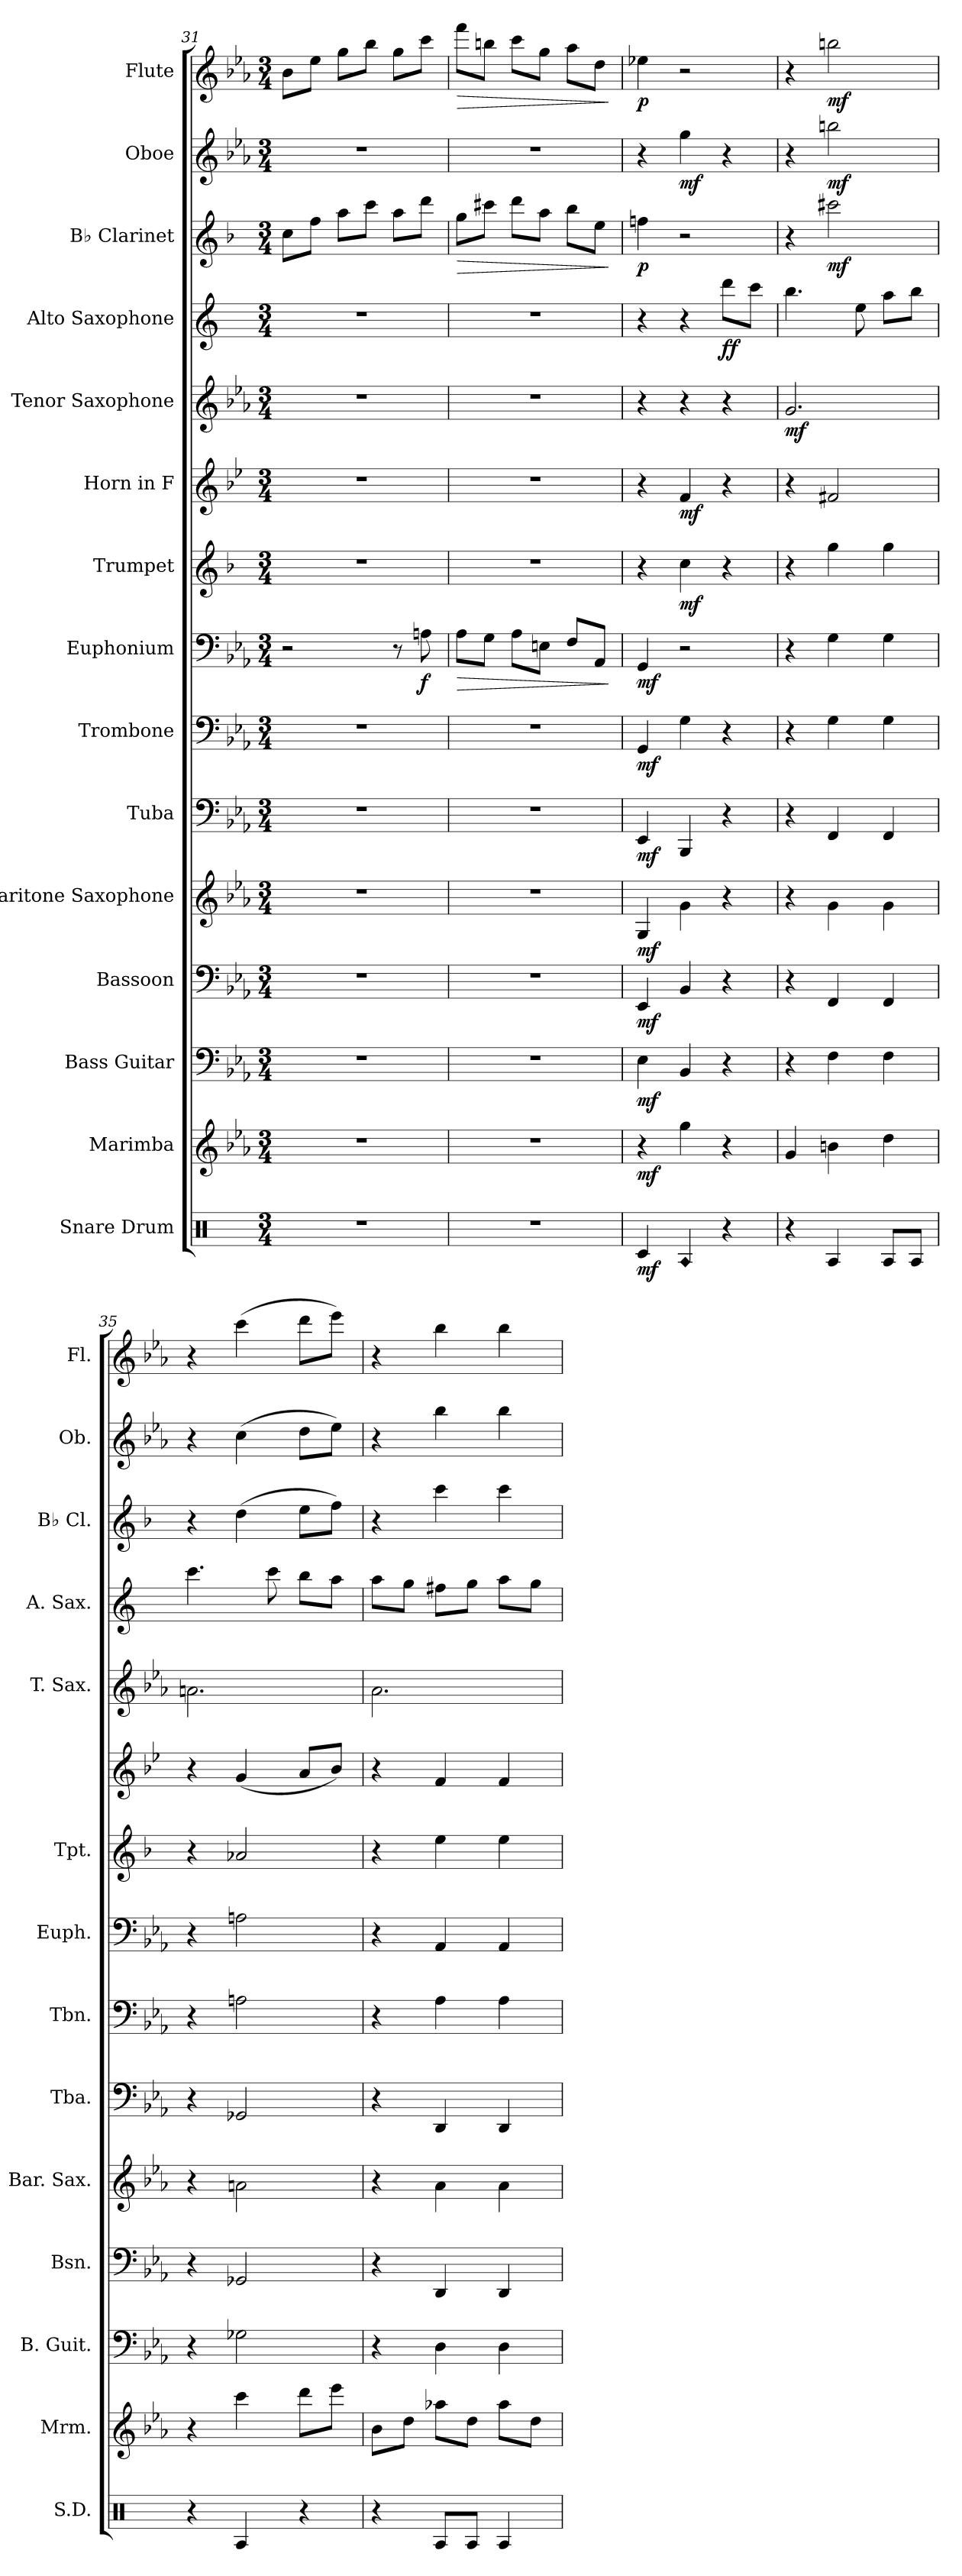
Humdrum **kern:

**kern	**dynam	**kern	**dynam	**kern	**dynam	**kern	**dynam	**kern	**dynam	**kern	**dynam	**kern	**dynam	**kern	**dynam	**kern	**dynam	**kern	**dynam	**kern	**dynam	**kern	**dynam	**kern	**dynam	**kern	**dynam	**kern	**dynam
*part15	*part15	*part14	*part14	*part13	*part13	*part12	*part12	*part11	*part11	*part10	*part10	*part9	*part9	*part8	*part8	*part7	*part7	*part6	*part6	*part5	*part5	*part4	*part4	*part3	*part3	*part2	*part2	*part1	*part1
*staff15	*staff15	*staff14	*staff14	*staff13	*staff13	*staff12	*staff12	*staff11	*staff11	*staff10	*staff10	*staff9	*staff9	*staff8	*staff8	*staff7	*staff7	*staff6	*staff6	*staff5	*staff5	*staff4	*staff4	*staff3	*staff3	*staff2	*staff2	*staff1	*staff1
*I"Snare Drum	*	*I"Marimba	*	*I"Bass Guitar	*	*I"Bassoon	*	*I"Baritone Saxophone	*	*I"Tuba	*	*I"Trombone	*	*I"Euphonium	*	*I"Trumpet	*	*I"Horn in F	*	*I"Tenor Saxophone	*	*I"Alto Saxophone	*	*I"B♭ Clarinet	*	*I"Oboe	*	*I"Flute	*
*I'S.D.	*	*I'Mrm.	*	*I'B. Guit.	*	*I'Bsn.	*	*I'Bar. Sax.	*	*I'Tba.	*	*I'Tbn.	*	*I'Euph.	*	*I'Tpt.	*	*	*	*I'T. Sax.	*	*I'A. Sax.	*	*I'B♭ Cl.	*	*I'Ob.	*	*I'Fl.	*
*clefX	*	*clefG2	*	*clefF4	*	*clefF4	*	*clefG2	*	*clefF4	*	*clefF4	*	*clefF4	*	*clefG2	*	*clefG2	*	*clefG2	*	*clefG2	*	*clefG2	*	*clefG2	*	*clefG2	*
*	*	*	*	*ITrd7c12	*	*	*	*ITrd12c21	*	*	*	*	*	*	*	*ITrd1c2	*	*ITrd4c7	*	*ITrd8c14	*	*ITrd5c9	*	*ITrd1c2	*	*	*	*	*
*k[]	*	*k[b-e-a-]	*	*k[b-e-a-]	*	*k[b-e-a-]	*	*k[b-e-a-]	*	*k[b-e-a-]	*	*k[b-e-a-]	*	*k[b-e-a-]	*	*k[b-e-a-]	*	*k[b-e-a-]	*	*k[b-e-a-]	*	*k[b-e-a-]	*	*k[b-e-a-]	*	*k[b-e-a-]	*	*k[b-e-a-]	*
*M3/4	*	*M3/4	*	*M3/4	*	*M3/4	*	*M3/4	*	*M3/4	*	*M3/4	*	*M3/4	*	*M3/4	*	*M3/4	*	*M3/4	*	*M3/4	*	*M3/4	*	*M3/4	*	*M3/4	*
=31	=31	=31	=31	=31	=31	=31	=31	=31	=31	=31	=31	=31	=31	=31	=31	=31	=31	=31	=31	=31	=31	=31	=31	=31	=31	=31	=31	=31	=31
2.r	.	2.r	.	2.r	.	2.r	.	2.r	.	2.r	.	2.r	.	2r	.	2.r	.	2.r	.	2.r	.	2.r	.	8b-\L	.	2.r	.	8b-\L	.
.	.	.	.	.	.	.	.	.	.	.	.	.	.	.	.	.	.	.	.	.	.	.	.	8ee-\J	.	.	.	8ee-\J	.
.	.	.	.	.	.	.	.	.	.	.	.	.	.	.	.	.	.	.	.	.	.	.	.	8gg\L	.	.	.	8gg\L	.
.	.	.	.	.	.	.	.	.	.	.	.	.	.	.	.	.	.	.	.	.	.	.	.	8bb-\J	.	.	.	8bb-\J	.
.	.	.	.	.	.	.	.	.	.	.	.	.	.	8r	.	.	.	.	.	.	.	.	.	8gg\L	.	.	.	8gg\L	.
!	!	!	!	!	!	!	!	!	!	!	!	!	!	!	!LO:DY:b	!	!	!	!	!	!	!	!	!	!	!	!	!	!
.	.	.	.	.	.	.	.	.	.	.	.	.	.	8An\	f	.	.	.	.	.	.	.	.	8ccc\J	.	.	.	8ccc\J	.
=32	=32	=32	=32	=32	=32	=32	=32	=32	=32	=32	=32	=32	=32	=32	=32	=32	=32	=32	=32	=32	=32	=32	=32	=32	=32	=32	=32	=32	=32
!	!	!	!	!	!	!	!	!	!	!	!	!	!	!	!LO:HP:b	!	!	!	!	!	!	!	!	!	!LO:HP:b	!	!	!	!LO:HP:b
2.r	.	2.r	.	2.r	.	2.r	.	2.r	.	2.r	.	2.r	.	8A-\L	>	2.r	.	2.r	.	2.r	.	2.r	.	8ff\L	>	2.r	.	8fff\L	>
.	.	.	.	.	.	.	.	.	.	.	.	.	.	8G\J	.	.	.	.	.	.	.	.	.	8bbn\J	.	.	.	8bbn\J	.
.	.	.	.	.	.	.	.	.	.	.	.	.	.	8A-\L	.	.	.	.	.	.	.	.	.	8ccc\L	.	.	.	8ccc\L	.
.	.	.	.	.	.	.	.	.	.	.	.	.	.	8En\J	.	.	.	.	.	.	.	.	.	8gg\J	.	.	.	8gg\J	.
.	.	.	.	.	.	.	.	.	.	.	.	.	.	8F/L	.	.	.	.	.	.	.	.	.	8aa-\L	.	.	.	8aa-\L	.
.	.	.	.	.	.	.	.	.	.	.	.	.	.	8AA-/J	.	.	.	.	.	.	.	.	.	8dd\J	.	.	.	8dd\J	.
.	.	.	.	.	.	.	.	.	.	.	.	.	.	.	]	.	.	.	.	.	.	.	.	.	]	.	.	.	]
=33	=33	=33	=33	=33	=33	=33	=33	=33	=33	=33	=33	=33	=33	=33	=33	=33	=33	=33	=33	=33	=33	=33	=33	=33	=33	=33	=33	=33	=33
!	!LO:DY:b	!	!LO:DY:b	!	!LO:DY:b	!	!LO:DY:b	!	!LO:DY:b	!	!LO:DY:b	!	!LO:DY:b	!	!LO:DY:b	!	!	!	!	!	!	!	!	!	!LO:DY:b	!	!	!	!LO:DY:b
4Rc/	mf	4r	mf	4EE-\	mf	4EE-/	mf	4GG/	mf	4EE-/	mf	4GG/	mf	4GG/	mf	4r	.	4r	.	4r	.	4r	.	4ee-X\	p	4r	.	4ee-X\	p
!LO:N:head=diamond	!	!	!	!	!	!	!	!	!	!	!	!	!	!	!	!	!LO:DY:b	!	!LO:DY:b	!	!	!	!	!	!	!	!LO:DY:b	!	!
4RA/	.	4gg\	.	4BBB-/	.	4BB-/	.	4G\	.	4BBB-/	.	4G\	.	2r	.	4b-\	mf	4B-/	mf	4r	.	4r	.	2r	.	4gg\	mf	2r	.
!	!	!	!	!	!	!	!	!	!	!	!	!	!	!	!	!	!	!	!	!	!	!	!LO:DY:b	!	!	!	!	!	!
4r	.	4r	.	4r	.	4r	.	4r	.	4r	.	4r	.	.	.	4r	.	4r	.	4r	.	8ff\L	ff	.	.	4r	.	.	.
.	.	.	.	.	.	.	.	.	.	.	.	.	.	.	.	.	.	.	.	.	.	8ee-\J	.	.	.	.	.	.	.
=34	=34	=34	=34	=34	=34	=34	=34	=34	=34	=34	=34	=34	=34	=34	=34	=34	=34	=34	=34	=34	=34	=34	=34	=34	=34	=34	=34	=34	=34
!	!	!	!	!	!	!	!	!	!	!	!	!	!	!	!	!	!	!	!	!	!LO:DY:b	!	!	!	!	!	!	!	!
4r	.	4g/	.	4r	.	4r	.	4r	.	4r	.	4r	.	4r	.	4r	.	4r	.	2.G/	mf	4.dd\	.	4r	.	4r	.	4r	.
!	!	!	!	!	!	!	!	!	!	!	!	!	!	!	!	!	!	!	!	!	!	!	!	!	!LO:DY:b	!	!LO:DY:b	!	!LO:DY:b
4RA/	.	4bn\	.	4FF\	.	4FF/	.	4G\	.	4FF/	.	4G\	.	4G\	.	4ff\	.	2Bn/	.	.	.	.	.	2bbn\	mf	2bbn\	mf	2bbn\	mf
.	.	.	.	.	.	.	.	.	.	.	.	.	.	.	.	.	.	.	.	.	.	8g\	.	.	.	.	.	.	.
8RA/L	.	4dd\	.	4FF\	.	4FF/	.	4G\	.	4FF/	.	4G\	.	4G\	.	4ff\	.	.	.	.	.	8cc\L	.	.	.	.	.	.	.
8RA/J	.	.	.	.	.	.	.	.	.	.	.	.	.	.	.	.	.	.	.	.	.	8dd\J	.	.	.	.	.	.	.
=35	=35	=35	=35	=35	=35	=35	=35	=35	=35	=35	=35	=35	=35	=35	=35	=35	=35	=35	=35	=35	=35	=35	=35	=35	=35	=35	=35	=35	=35
4r	.	4r	.	4r	.	4r	.	4r	.	4r	.	4r	.	4r	.	4r	.	4r	.	2.An\	.	4.ee-\	.	4r	.	4r	.	4r	.
4RA/	.	4ccc\	.	2GG-X\	.	2GG-X/	.	2An\	.	2GG-X/	.	2An\	.	2An\	.	2g-X/	.	(<4c/	.	.	.	.	.	(>4cc\	.	(>4cc\	.	(>4ccc\	.
.	.	.	.	.	.	.	.	.	.	.	.	.	.	.	.	.	.	.	.	.	.	8ee-\	.	.	.	.	.	.	.
4r	.	8ddd\L	.	.	.	.	.	.	.	.	.	.	.	.	.	.	.	8d/L	.	.	.	8dd\L	.	8dd\L	.	8dd\L	.	8ddd\L	.
.	.	8eee-\J	.	.	.	.	.	.	.	.	.	.	.	.	.	.	.	8e-/J)	.	.	.	8cc\J	.	8ee-\J)	.	8ee-\J)	.	8eee-\J)	.
!!LO:PB:g=z
=36	=36	=36	=36	=36	=36	=36	=36	=36	=36	=36	=36	=36	=36	=36	=36	=36	=36	=36	=36	=36	=36	=36	=36	=36	=36	=36	=36	=36	=36
4r	.	8b-\L	.	4r	.	4r	.	4r	.	4r	.	4r	.	4r	.	4r	.	4r	.	2.A-\	.	8cc\L	.	4r	.	4r	.	4r	.
.	.	8dd\J	.	.	.	.	.	.	.	.	.	.	.	.	.	.	.	.	.	.	.	8b-\J	.	.	.	.	.	.	.
8RA/L	.	8aa-X\L	.	4DD\	.	4DD/	.	4A-\	.	4DD/	.	4A-\	.	4AA-/	.	4dd\	.	4B-/	.	.	.	8an\L	.	4bb-\	.	4bb-\	.	4bb-\	.
8RA/J	.	8dd\J	.	.	.	.	.	.	.	.	.	.	.	.	.	.	.	.	.	.	.	8b-\J	.	.	.	.	.	.	.
4RA/	.	8aa-\L	.	4DD\	.	4DD/	.	4A-\	.	4DD/	.	4A-\	.	4AA-/	.	4dd\	.	4B-/	.	.	.	8cc\L	.	4bb-\	.	4bb-\	.	4bb-\	.
.	.	8dd\J	.	.	.	.	.	.	.	.	.	.	.	.	.	.	.	.	.	.	.	8b-\J	.	.	.	.	.	.	.
=	=	=	=	=	=	=	=	=	=	=	=	=	=	=	=	=	=	=	=	=	=	=	=	=	=	=	=	=	=
*-	*-	*-	*-	*-	*-	*-	*-	*-	*-	*-	*-	*-	*-	*-	*-	*-	*-	*-	*-	*-	*-	*-	*-	*-	*-	*-	*-	*-	*-
